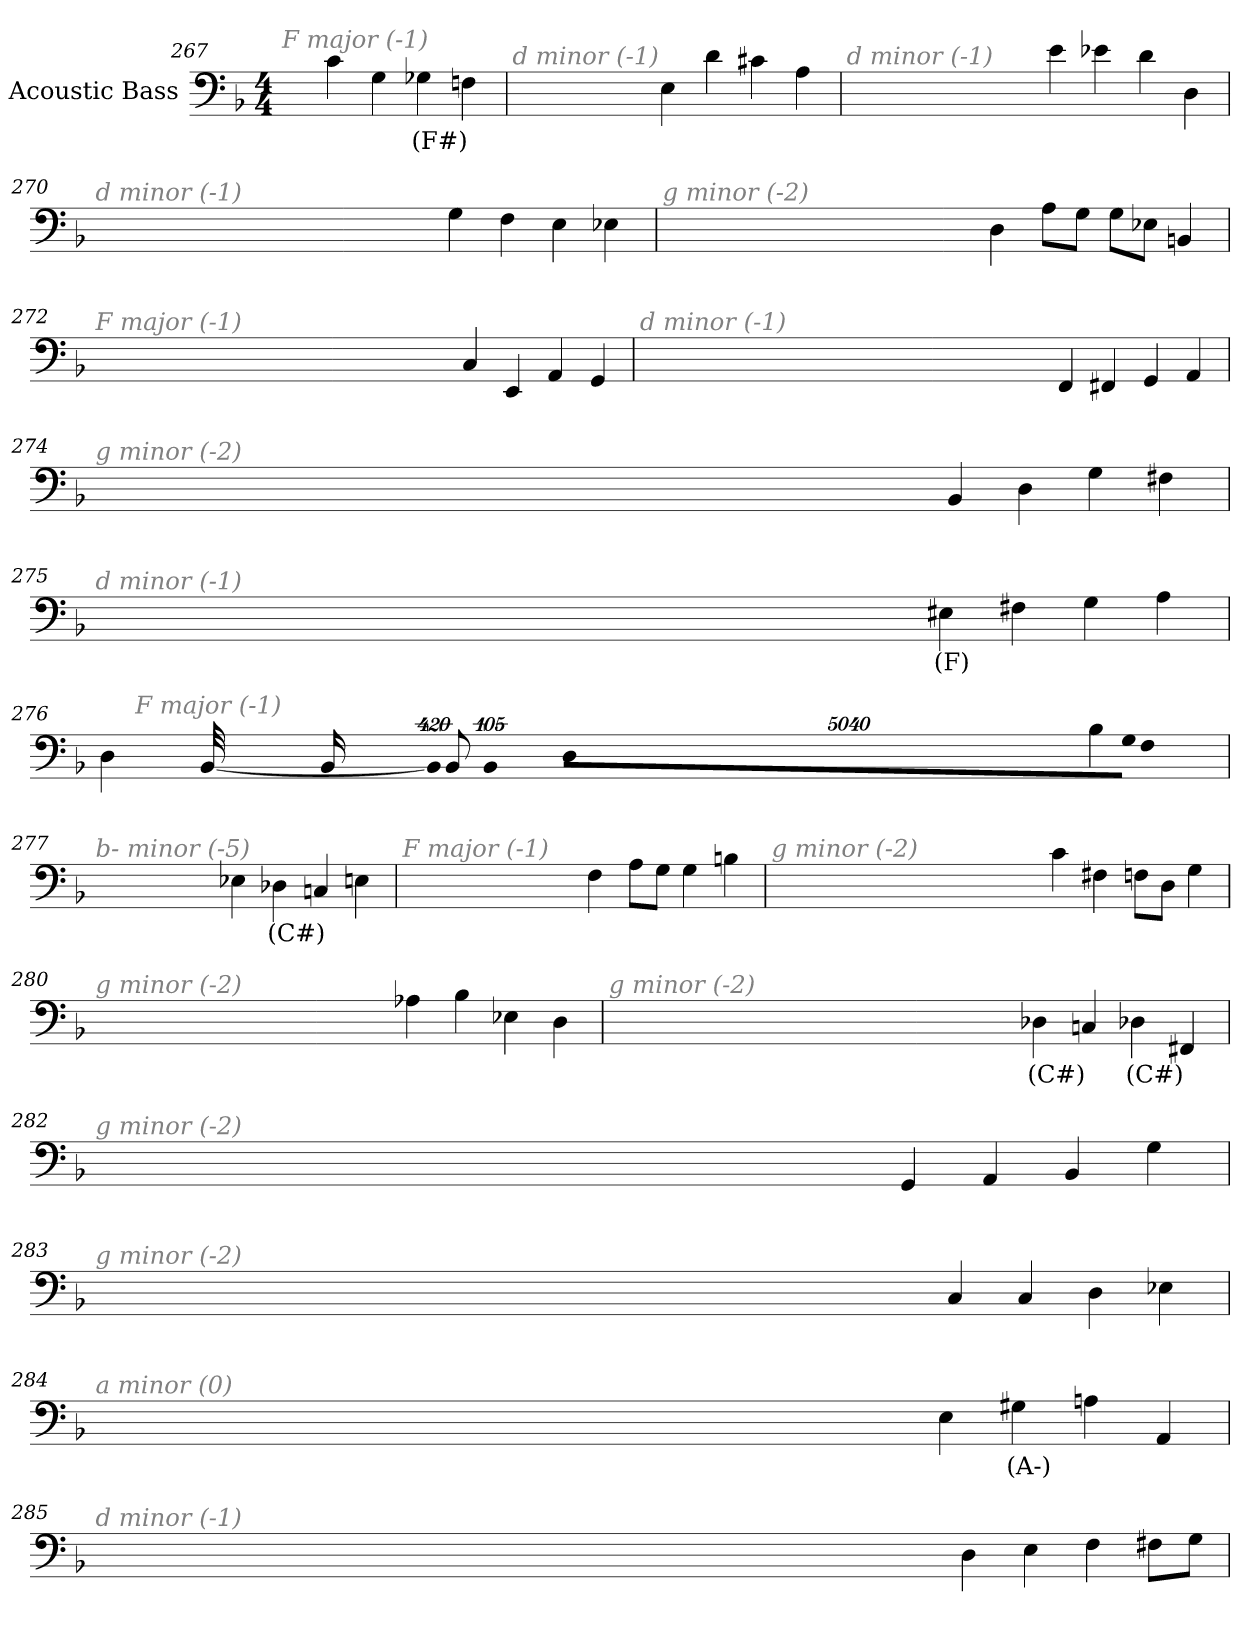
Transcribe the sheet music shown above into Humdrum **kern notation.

**kern	**text
*part1	*part1
*staff1	*staff1
*I"Acoustic Bass	*
*clefF4	*
*ITrd7c12	*
*k[b-]	*
*F:	*
*M4/4	*
=267	=267
!LO:TX:i:color=#808080:t=F major (-1)	!
4C	.
4GG	.
4GG-Xi	(F#)
4FFn	.
=268	=268
!LO:TX:i:color=#808080:t=d minor (-1)	!
4EE	.
4D	.
4C#X	.
4AA	.
=269	=269
!LO:TX:i:color=#808080:t=d minor (-1)	!
4E	.
4E-X	.
4D	.
4DD	.
=270	=270
!LO:TX:i:color=#808080:t=d minor (-1)	!
4GG	.
4FF	.
4EE	.
4EE-X	.
=271	=271
!LO:TX:i:color=#808080:t=g minor (-2)	!
4DD	.
8AAL	.
8GGJ	.
8GGL	.
8EE-XJ	.
4BBBn	.
=272	=272
!LO:TX:i:color=#808080:t=F major (-1)	!
4CC	.
4EEE	.
4AAA	.
4GGG	.
=273	=273
!LO:TX:i:color=#808080:t=d minor (-1)	!
4FFF	.
4FFF#X	.
4GGG	.
4AAA	.
=274	=274
!LO:TX:i:color=#808080:t=g minor (-2)	!
4BBB-	.
4DD	.
4GG	.
4FF#X	.
=275	=275
!LO:TX:i:color=#808080:t=d minor (-1)	!
4EE#Xj	(F)
4FF#X	.
4GG	.
4AA	.
=276	=276
!LO:TX:i:color=#808080:t=F major (-1)	!
4BB-	.
!LO:N:vis=8	!
40320%3347GGL	.
!LO:N:vis=8	!
40320%3347FF	.
!LO:N:vis=8	!
40320%3347DDJ	.
!LO:N:vis=1024	!
[13440%13BBB-	.
8BBB-_	.
16BBB-_	.
32BBB-_	.
!LO:N:vis=1024%31	!
13440%407BBB-]	.
4DD	.
=277	=277
!LO:TX:i:color=#808080:t=b- minor (-5)	!
4EE-X	.
4DD-Xi	(C#)
4CCn	.
4EEn	.
=278	=278
!LO:TX:i:color=#808080:t=F major (-1)	!
4FF	.
8AAL	.
8GGJ	.
4GG	.
4BBn	.
=279	=279
!LO:TX:i:color=#808080:t=g minor (-2)	!
4C	.
4FF#X	.
8FFnL	.
8DDJ	.
4GG	.
=280	=280
!LO:TX:i:color=#808080:t=g minor (-2)	!
4AA-X	.
4BB-	.
4EE-X	.
4DD	.
=281	=281
!LO:TX:i:color=#808080:t=g minor (-2)	!
4DD-Xi	(C#)
4CCn	.
4DD-Xi	(C#)
4FFF#X	.
=282	=282
!LO:TX:i:color=#808080:t=g minor (-2)	!
4GGG	.
4AAA	.
4BBB-	.
4GG	.
=283	=283
!LO:TX:i:color=#808080:t=g minor (-2)	!
4CC	.
4CC	.
4DD	.
4EE-X	.
=284	=284
!LO:TX:i:color=#808080:t=a minor (0)	!
4EE	.
4GG#Xi	(A-)
4AAn	.
4AAA	.
=285	=285
!LO:TX:i:color=#808080:t=d minor (-1)	!
4DD	.
4EE	.
4FF	.
8FF#XL	.
8GGJ	.
=	=
*-	*-
